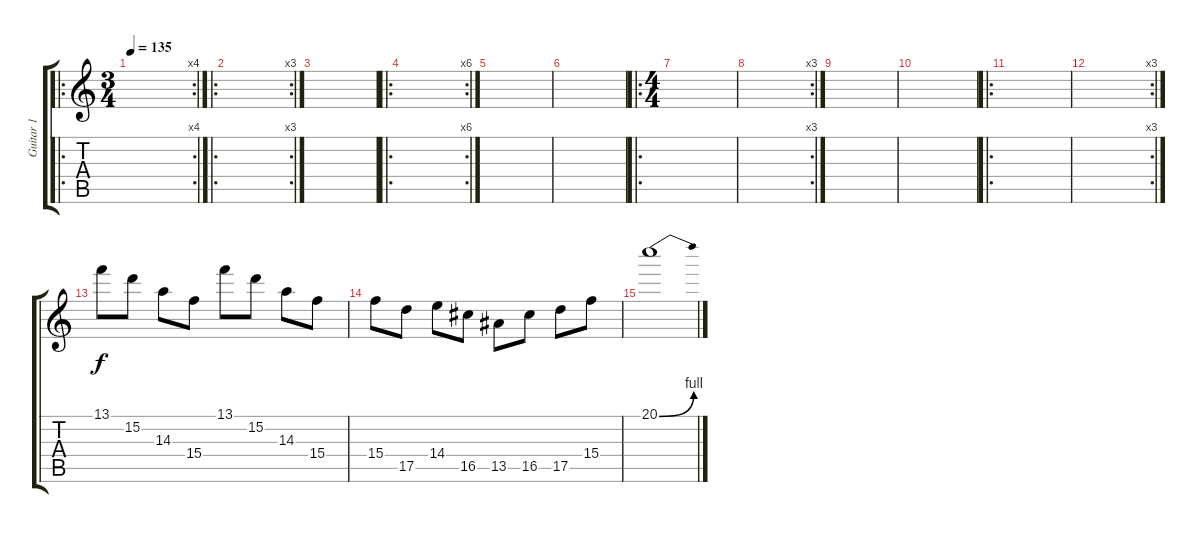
\track ("Guitar 1" "Guitar 1") {instrument distortionguitar}
\staff {score tabs}
\tuning (E4 B3 G3 D3 A2 D2) {hide}
\ro
\rc 4
\ts (3 4)
\tempo 135
\clef g2
\ks c
|
\ro
\rc 3
|
|
\ro
\rc 6
|
|
|
\ro
\ts (4 4)
|
\rc 3
|
|
|
\ro
|
\rc 3
|
13.1.8{balance 0} 15.2.8 14.3.8 15.4.8 13.1.8 15.2.8 14.3.8 15.4.8 |
15.4.8 17.5.8 14.4.8 16.5.8 13.5.8 16.5.8 17.5.8 15.4.8 |
20.1{be (bend 0 0 60 4)}.1
